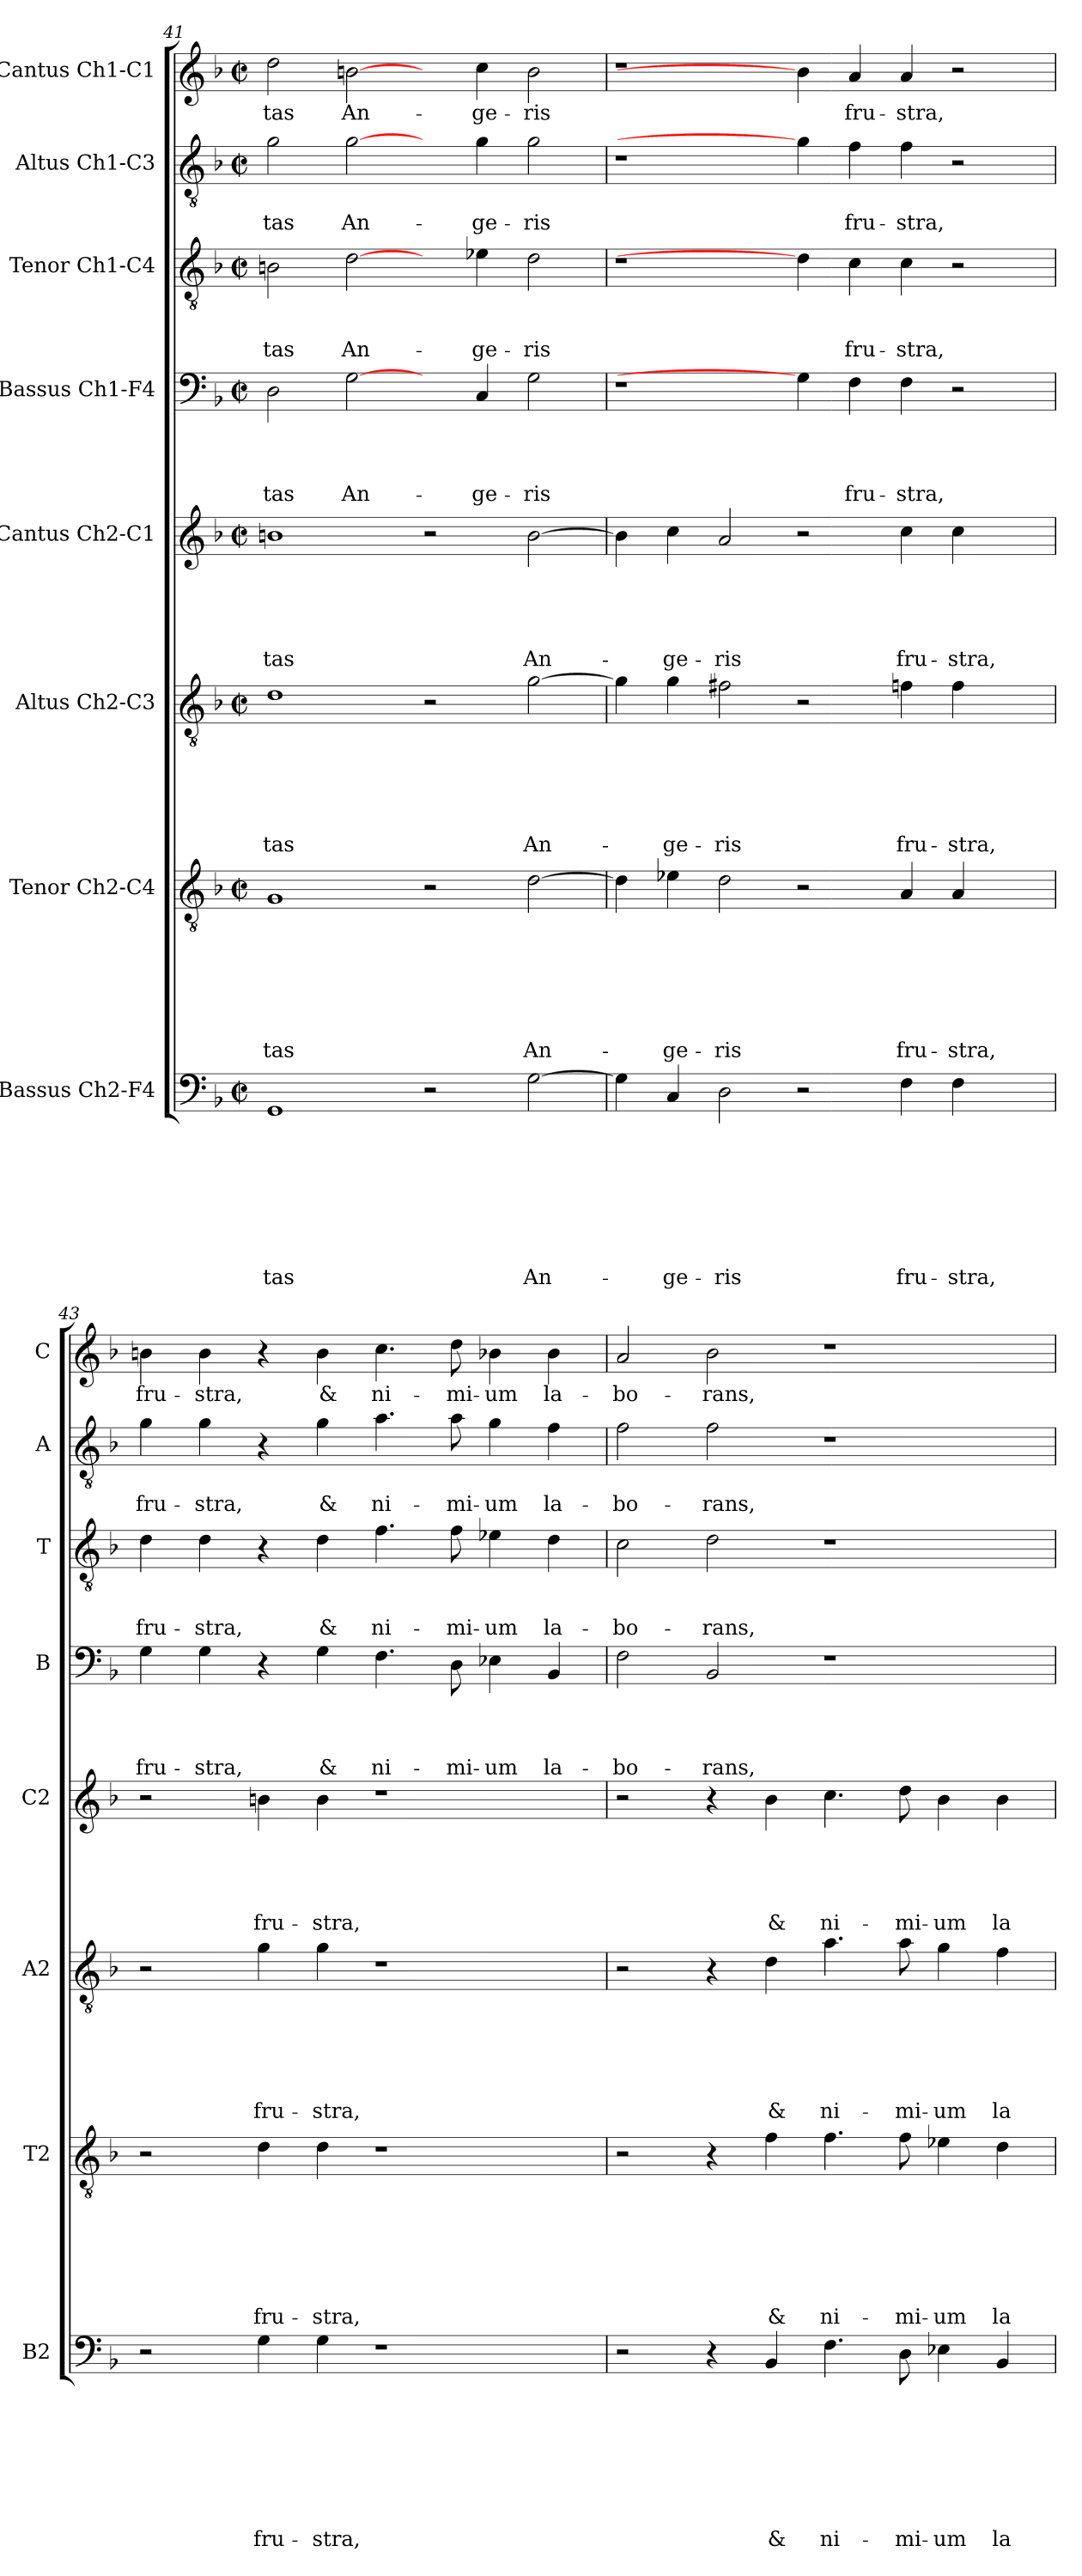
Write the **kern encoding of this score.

**kern	**text	**text	**text	**text	**text	**text	**text	**text	**kern	**text	**text	**text	**text	**text	**text	**text	**kern	**text	**text	**text	**text	**text	**text	**kern	**text	**text	**text	**text	**text	**kern	**text	**text	**text	**text	**kern	**text	**text	**text	**kern	**text	**text	**kern	**text
*part8	*part8	*part8	*part8	*part8	*part8	*part8	*part8	*part8	*part7	*part7	*part7	*part7	*part7	*part7	*part7	*part7	*part6	*part6	*part6	*part6	*part6	*part6	*part6	*part5	*part5	*part5	*part5	*part5	*part5	*part4	*part4	*part4	*part4	*part4	*part3	*part3	*part3	*part3	*part2	*part2	*part2	*part1	*part1
*staff8	*staff8	*staff8	*staff8	*staff8	*staff8	*staff8	*staff8	*staff8	*staff7	*staff7	*staff7	*staff7	*staff7	*staff7	*staff7	*staff7	*staff6	*staff6	*staff6	*staff6	*staff6	*staff6	*staff6	*staff5	*staff5	*staff5	*staff5	*staff5	*staff5	*staff4	*staff4	*staff4	*staff4	*staff4	*staff3	*staff3	*staff3	*staff3	*staff2	*staff2	*staff2	*staff1	*staff1
*I"Bassus Ch2-F4	*	*	*	*	*	*	*	*	*I"Tenor Ch2-C4	*	*	*	*	*	*	*	*I"Altus Ch2-C3	*	*	*	*	*	*	*I"Cantus Ch2-C1	*	*	*	*	*	*I"Bassus Ch1-F4	*	*	*	*	*I"Tenor Ch1-C4	*	*	*	*I"Altus Ch1-C3	*	*	*I"Cantus Ch1-C1	*
*I'B2	*	*	*	*	*	*	*	*	*I'T2	*	*	*	*	*	*	*	*I'A2	*	*	*	*	*	*	*I'C2	*	*	*	*	*	*I'B	*	*	*	*	*I'T	*	*	*	*I'A	*	*	*I'C	*
*clefF4	*	*	*	*	*	*	*	*	*clefGv2	*	*	*	*	*	*	*	*clefGv2	*	*	*	*	*	*	*clefG2	*	*	*	*	*	*clefF4	*	*	*	*	*clefGv2	*	*	*	*clefGv2	*	*	*clefG2	*
*k[b-]	*	*	*	*	*	*	*	*	*k[b-]	*	*	*	*	*	*	*	*k[b-]	*	*	*	*	*	*	*k[b-]	*	*	*	*	*	*k[b-]	*	*	*	*	*k[b-]	*	*	*	*k[b-]	*	*	*k[b-]	*
*F:	*	*	*	*	*	*	*	*	*F:	*	*	*	*	*	*	*	*F:	*	*	*	*	*	*	*F:	*	*	*	*	*	*F:	*	*	*	*	*F:	*	*	*	*F:	*	*	*F:	*
*M2/2	*	*	*	*	*	*	*	*	*M2/2	*	*	*	*	*	*	*	*M2/2	*	*	*	*	*	*	*M2/2	*	*	*	*	*	*M2/2	*	*	*	*	*M2/2	*	*	*	*M2/2	*	*	*M2/2	*
*met(c|)	*	*	*	*	*	*	*	*	*met(c|)	*	*	*	*	*	*	*	*met(c|)	*	*	*	*	*	*	*met(c|)	*	*	*	*	*	*met(c|)	*	*	*	*	*met(c|)	*	*	*	*met(c|)	*	*	*met(c|)	*
=41	=41	=41	=41	=41	=41	=41	=41	=41	=41	=41	=41	=41	=41	=41	=41	=41	=41	=41	=41	=41	=41	=41	=41	=41	=41	=41	=41	=41	=41	=41	=41	=41	=41	=41	=41	=41	=41	=41	=41	=41	=41	=41	=41
!	!	!	!	!	!	!	!	!LO:LY:b	!	!	!	!	!	!	!	!LO:LY:b	!	!	!	!	!	!	!LO:LY:b	!	!	!	!	!	!LO:LY:b	!	!	!	!	!LO:LY:b	!	!	!	!LO:LY:b	!	!	!LO:LY:b	!	!LO:LY:b
1GG	.	.	.	.	.	.	.	-tas	1G	.	.	.	.	.	.	-tas	1d	.	.	.	.	.	-tas	1bn	.	.	.	.	-tas	2D\	.	.	.	-tas	2Bn\	.	.	-tas	2g\	.	-tas	2dd\	-tas
!	!	!	!	!	!	!	!	!	!	!	!	!	!	!	!	!	!	!	!	!	!	!	!	!	!	!	!	!	!	!	!	!	!	!LO:LY:b	!	!	!	!LO:LY:b	!	!	!LO:LY:b	!	!LO:LY:b
.	.	.	.	.	.	.	.	.	.	.	.	.	.	.	.	.	.	.	.	.	.	.	.	.	.	.	.	.	.	[2G\	.	.	.	An-	[2d\	.	.	An-	[2g\	.	An-	[2bn\	An-
2r	.	.	.	.	.	.	.	.	2r	.	.	.	.	.	.	.	2r	.	.	.	.	.	.	2r	.	.	.	.	.	4ryy	.	.	.	.	4ryy	.	.	.	4ryy	.	.	4ryy	.
!	!	!	!	!	!	!	!	!	!	!	!	!	!	!	!	!	!	!	!	!	!	!	!	!	!	!	!	!	!	!	!	!	!	!LO:LY:b	!	!	!	!LO:LY:b	!	!	!LO:LY:b	!	!LO:LY:b
.	.	.	.	.	.	.	.	.	.	.	.	.	.	.	.	.	.	.	.	.	.	.	.	.	.	.	.	.	.	4C/	.	.	.	-ge-	4e-X\	.	.	-ge-	4g\	.	-ge-	4cc\	-ge-
!	!	!	!	!	!	!	!	!LO:LY:b	!	!	!	!	!	!	!	!LO:LY:b	!	!	!	!	!	!	!LO:LY:b	!	!	!	!	!	!LO:LY:b	!	!	!	!	!LO:LY:b	!	!	!	!LO:LY:b	!	!	!LO:LY:b	!	!LO:LY:b
[2G\	.	.	.	.	.	.	.	An-	[2d\	.	.	.	.	.	.	An-	[2g\	.	.	.	.	.	An-	[2b\	.	.	.	.	An-	2G\	.	.	.	-ris	2d\	.	.	-ris	2g\	.	-ris	2b\	-ris
!!LO:PB:g=z
=42	=42	=42	=42	=42	=42	=42	=42	=42	=42	=42	=42	=42	=42	=42	=42	=42	=42	=42	=42	=42	=42	=42	=42	=42	=42	=42	=42	=42	=42	=42	=42	=42	=42	=42	=42	=42	=42	=42	=42	=42	=42	=42	=42
4G\]	.	.	.	.	.	.	.	.	4d\]	.	.	.	.	.	.	.	4g\]	.	.	.	.	.	.	4b\]	.	.	.	.	.	1r	.	.	.	.	1r	.	.	.	1r	.	.	1r	.
!	!	!	!	!	!	!	!	!LO:LY:b	!	!	!	!	!	!	!	!LO:LY:b	!	!	!	!	!	!	!LO:LY:b	!	!	!	!	!	!LO:LY:b	!	!	!	!	!	!	!	!	!	!	!	!	!	!
4C/	.	.	.	.	.	.	.	-ge-	4e-X\	.	.	.	.	.	.	-ge-	4g\	.	.	.	.	.	-ge-	4cc\	.	.	.	.	-ge-	.	.	.	.	.	.	.	.	.	.	.	.	.	.
!	!	!	!	!	!	!	!	!LO:LY:b	!	!	!	!	!	!	!	!LO:LY:b	!	!	!	!	!	!	!LO:LY:b	!	!	!	!	!	!LO:LY:b	!	!	!	!	!	!	!	!	!	!	!	!	!	!
2D\	.	.	.	.	.	.	.	-ris	2d\	.	.	.	.	.	.	-ris	2f#X\	.	.	.	.	.	-ris	2a/	.	.	.	.	-ris	.	.	.	.	.	.	.	.	.	.	.	.	.	.
2r	.	.	.	.	.	.	.	.	2r	.	.	.	.	.	.	.	2r	.	.	.	.	.	.	2r	.	.	.	.	.	4G\]	.	.	.	.	4d\]	.	.	.	4g\]	.	.	4b\]	.
!	!	!	!	!	!	!	!	!	!	!	!	!	!	!	!	!	!	!	!	!	!	!	!	!	!	!	!	!	!	!	!	!	!	!LO:LY:b	!	!	!	!LO:LY:b	!	!	!LO:LY:b	!	!LO:LY:b
.	.	.	.	.	.	.	.	.	.	.	.	.	.	.	.	.	.	.	.	.	.	.	.	.	.	.	.	.	.	4F\	.	.	.	fru-	4c\	.	.	fru-	4f\	.	fru-	4a/	fru-
!	!	!	!	!	!	!	!	!LO:LY:b	!	!	!	!	!	!	!	!LO:LY:b	!	!	!	!	!	!	!LO:LY:b	!	!	!	!	!	!LO:LY:b	!	!	!	!	!LO:LY:b	!	!	!	!LO:LY:b	!	!	!LO:LY:b	!	!LO:LY:b
4F\	.	.	.	.	.	.	.	fru-	4A/	.	.	.	.	.	.	fru-	4fn\	.	.	.	.	.	fru-	4cc\	.	.	.	.	fru-	4F\	.	.	.	-stra,	4c\	.	.	-stra,	4f\	.	-stra,	4a/	-stra,
!	!	!	!	!	!	!	!	!LO:LY:b	!	!	!	!	!	!	!	!LO:LY:b	!	!	!	!	!	!	!LO:LY:b	!	!	!	!	!	!LO:LY:b	!	!	!	!	!	!	!	!	!	!	!	!	!	!
4F\	.	.	.	.	.	.	.	-stra,	4A/	.	.	.	.	.	.	-stra,	4f\	.	.	.	.	.	-stra,	4cc\	.	.	.	.	-stra,	2r	.	.	.	.	2r	.	.	.	2r	.	.	2r	.
4ryy	.	.	.	.	.	.	.	.	4ryy	.	.	.	.	.	.	.	4ryy	.	.	.	.	.	.	4ryy	.	.	.	.	.	.	.	.	.	.	.	.	.	.	.	.	.	.	.
=43	=43	=43	=43	=43	=43	=43	=43	=43	=43	=43	=43	=43	=43	=43	=43	=43	=43	=43	=43	=43	=43	=43	=43	=43	=43	=43	=43	=43	=43	=43	=43	=43	=43	=43	=43	=43	=43	=43	=43	=43	=43	=43	=43
!	!	!	!	!	!	!	!	!	!	!	!	!	!	!	!	!	!	!	!	!	!	!	!	!	!	!	!	!	!	!	!	!	!	!LO:LY:b	!	!	!	!LO:LY:b	!	!	!LO:LY:b	!	!LO:LY:b
2r	.	.	.	.	.	.	.	.	2r	.	.	.	.	.	.	.	2r	.	.	.	.	.	.	2r	.	.	.	.	.	4G\	.	.	.	fru-	4d\	.	.	fru-	4g\	.	fru-	4bn\	fru-
!	!	!	!	!	!	!	!	!	!	!	!	!	!	!	!	!	!	!	!	!	!	!	!	!	!	!	!	!	!	!	!	!	!	!LO:LY:b	!	!	!	!LO:LY:b	!	!	!LO:LY:b	!	!LO:LY:b
.	.	.	.	.	.	.	.	.	.	.	.	.	.	.	.	.	.	.	.	.	.	.	.	.	.	.	.	.	.	4G\	.	.	.	-stra,	4d\	.	.	-stra,	4g\	.	-stra,	4b\	-stra,
!	!	!	!	!	!	!	!	!LO:LY:b	!	!	!	!	!	!	!	!LO:LY:b	!	!	!	!	!	!	!LO:LY:b	!	!	!	!	!	!LO:LY:b	!	!	!	!	!	!	!	!	!	!	!	!	!	!
4G\	.	.	.	.	.	.	.	fru-	4d\	.	.	.	.	.	.	fru-	4g\	.	.	.	.	.	fru-	4bn\	.	.	.	.	fru-	4r	.	.	.	.	4r	.	.	.	4r	.	.	4r	.
!	!	!	!	!	!	!	!	!LO:LY:b	!	!	!	!	!	!	!	!LO:LY:b	!	!	!	!	!	!	!LO:LY:b	!	!	!	!	!	!LO:LY:b	!	!	!	!	!LO:LY:b	!	!	!	!LO:LY:b	!	!	!LO:LY:b	!	!LO:LY:b
4G\	.	.	.	.	.	.	.	-stra,	4d\	.	.	.	.	.	.	-stra,	4g\	.	.	.	.	.	-stra,	4b\	.	.	.	.	-stra,	4G\	.	.	.	&	4d\	.	.	&	4g\	.	&	4b\	&
!	!	!	!	!	!	!	!	!	!	!	!	!	!	!	!	!	!	!	!	!	!	!	!	!	!	!	!	!	!	!	!	!	!	!LO:LY:b	!	!	!	!LO:LY:b	!	!	!LO:LY:b	!	!LO:LY:b
1r	.	.	.	.	.	.	.	.	1r	.	.	.	.	.	.	.	1r	.	.	.	.	.	.	1r	.	.	.	.	.	4.F\	.	.	.	ni-	4.f\	.	.	ni-	4.a\	.	ni-	4.cc\	ni-
!	!	!	!	!	!	!	!	!	!	!	!	!	!	!	!	!	!	!	!	!	!	!	!	!	!	!	!	!	!	!	!	!	!	!LO:LY:b	!	!	!	!LO:LY:b	!	!	!LO:LY:b	!	!LO:LY:b
.	.	.	.	.	.	.	.	.	.	.	.	.	.	.	.	.	.	.	.	.	.	.	.	.	.	.	.	.	.	8D\	.	.	.	-mi-	8f\	.	.	-mi-	8a\	.	-mi-	8dd\	-mi-
!	!	!	!	!	!	!	!	!	!	!	!	!	!	!	!	!	!	!	!	!	!	!	!	!	!	!	!	!	!	!	!	!	!	!LO:LY:b	!	!	!	!LO:LY:b	!	!	!LO:LY:b	!	!LO:LY:b
.	.	.	.	.	.	.	.	.	.	.	.	.	.	.	.	.	.	.	.	.	.	.	.	.	.	.	.	.	.	4E-X\	.	.	.	-um	4e-X\	.	.	-um	4g\	.	-um	4b-X\	-um
!	!	!	!	!	!	!	!	!	!	!	!	!	!	!	!	!	!	!	!	!	!	!	!	!	!	!	!	!	!	!	!	!	!	!LO:LY:b	!	!	!	!LO:LY:b	!	!	!LO:LY:b	!	!LO:LY:b
.	.	.	.	.	.	.	.	.	.	.	.	.	.	.	.	.	.	.	.	.	.	.	.	.	.	.	.	.	.	4BB-/	.	.	.	la-	4d\	.	.	la-	4f\	.	la-	4b-\	la-
=44	=44	=44	=44	=44	=44	=44	=44	=44	=44	=44	=44	=44	=44	=44	=44	=44	=44	=44	=44	=44	=44	=44	=44	=44	=44	=44	=44	=44	=44	=44	=44	=44	=44	=44	=44	=44	=44	=44	=44	=44	=44	=44	=44
!	!	!	!	!	!	!	!	!	!	!	!	!	!	!	!	!	!	!	!	!	!	!	!	!	!	!	!	!	!	!	!	!	!	!LO:LY:b	!	!	!	!LO:LY:b	!	!	!LO:LY:b	!	!LO:LY:b
2r	.	.	.	.	.	.	.	.	2r	.	.	.	.	.	.	.	2r	.	.	.	.	.	.	2r	.	.	.	.	.	2F\	.	.	.	-bo-	2c\	.	.	-bo-	2f\	.	-bo-	2a/	-bo-
!	!	!	!	!	!	!	!	!	!	!	!	!	!	!	!	!	!	!	!	!	!	!	!	!	!	!	!	!	!	!	!	!	!	!LO:LY:b	!	!	!	!LO:LY:b	!	!	!LO:LY:b	!	!LO:LY:b
4r	.	.	.	.	.	.	.	.	4r	.	.	.	.	.	.	.	4r	.	.	.	.	.	.	4r	.	.	.	.	.	2BB-/	.	.	.	-rans,	2d\	.	.	-rans,	2f\	.	-rans,	2b-\	-rans,
!	!	!	!	!	!	!	!	!LO:LY:b	!	!	!	!	!	!	!	!LO:LY:b	!	!	!	!	!	!	!LO:LY:b	!	!	!	!	!	!LO:LY:b	!	!	!	!	!	!	!	!	!	!	!	!	!	!
4BB-/	.	.	.	.	.	.	.	&	4f\	.	.	.	.	.	.	&	4d\	.	.	.	.	.	&	4b-\	.	.	.	.	&	.	.	.	.	.	.	.	.	.	.	.	.	.	.
!	!	!	!	!	!	!	!	!LO:LY:b	!	!	!	!	!	!	!	!LO:LY:b	!	!	!	!	!	!	!LO:LY:b	!	!	!	!	!	!LO:LY:b	!	!	!	!	!	!	!	!	!	!	!	!	!	!
4.F\	.	.	.	.	.	.	.	ni-	4.f\	.	.	.	.	.	.	ni-	4.a\	.	.	.	.	.	ni-	4.cc\	.	.	.	.	ni-	1r	.	.	.	.	1r	.	.	.	1r	.	.	1r	.
!	!	!	!	!	!	!	!	!LO:LY:b	!	!	!	!	!	!	!	!LO:LY:b	!	!	!	!	!	!	!LO:LY:b	!	!	!	!	!	!LO:LY:b	!	!	!	!	!	!	!	!	!	!	!	!	!	!
8D\	.	.	.	.	.	.	.	-mi-	8f\	.	.	.	.	.	.	-mi-	8a\	.	.	.	.	.	-mi-	8dd\	.	.	.	.	-mi-	.	.	.	.	.	.	.	.	.	.	.	.	.	.
!	!	!	!	!	!	!	!	!LO:LY:b	!	!	!	!	!	!	!	!LO:LY:b	!	!	!	!	!	!	!LO:LY:b	!	!	!	!	!	!LO:LY:b	!	!	!	!	!	!	!	!	!	!	!	!	!	!
4E-X\	.	.	.	.	.	.	.	-um	4e-X\	.	.	.	.	.	.	-um	4g\	.	.	.	.	.	-um	4b-\	.	.	.	.	-um	.	.	.	.	.	.	.	.	.	.	.	.	.	.
!	!	!	!	!	!	!	!	!LO:LY:b	!	!	!	!	!	!	!	!LO:LY:b	!	!	!	!	!	!	!LO:LY:b	!	!	!	!	!	!LO:LY:b	!	!	!	!	!	!	!	!	!	!	!	!	!	!
4BB-/	.	.	.	.	.	.	.	la-	4d\	.	.	.	.	.	.	la-	4f\	.	.	.	.	.	la-	4b-\	.	.	.	.	la-	.	.	.	.	.	.	.	.	.	.	.	.	.	.
=	=	=	=	=	=	=	=	=	=	=	=	=	=	=	=	=	=	=	=	=	=	=	=	=	=	=	=	=	=	=	=	=	=	=	=	=	=	=	=	=	=	=	=
*-	*-	*-	*-	*-	*-	*-	*-	*-	*-	*-	*-	*-	*-	*-	*-	*-	*-	*-	*-	*-	*-	*-	*-	*-	*-	*-	*-	*-	*-	*-	*-	*-	*-	*-	*-	*-	*-	*-	*-	*-	*-	*-	*-
